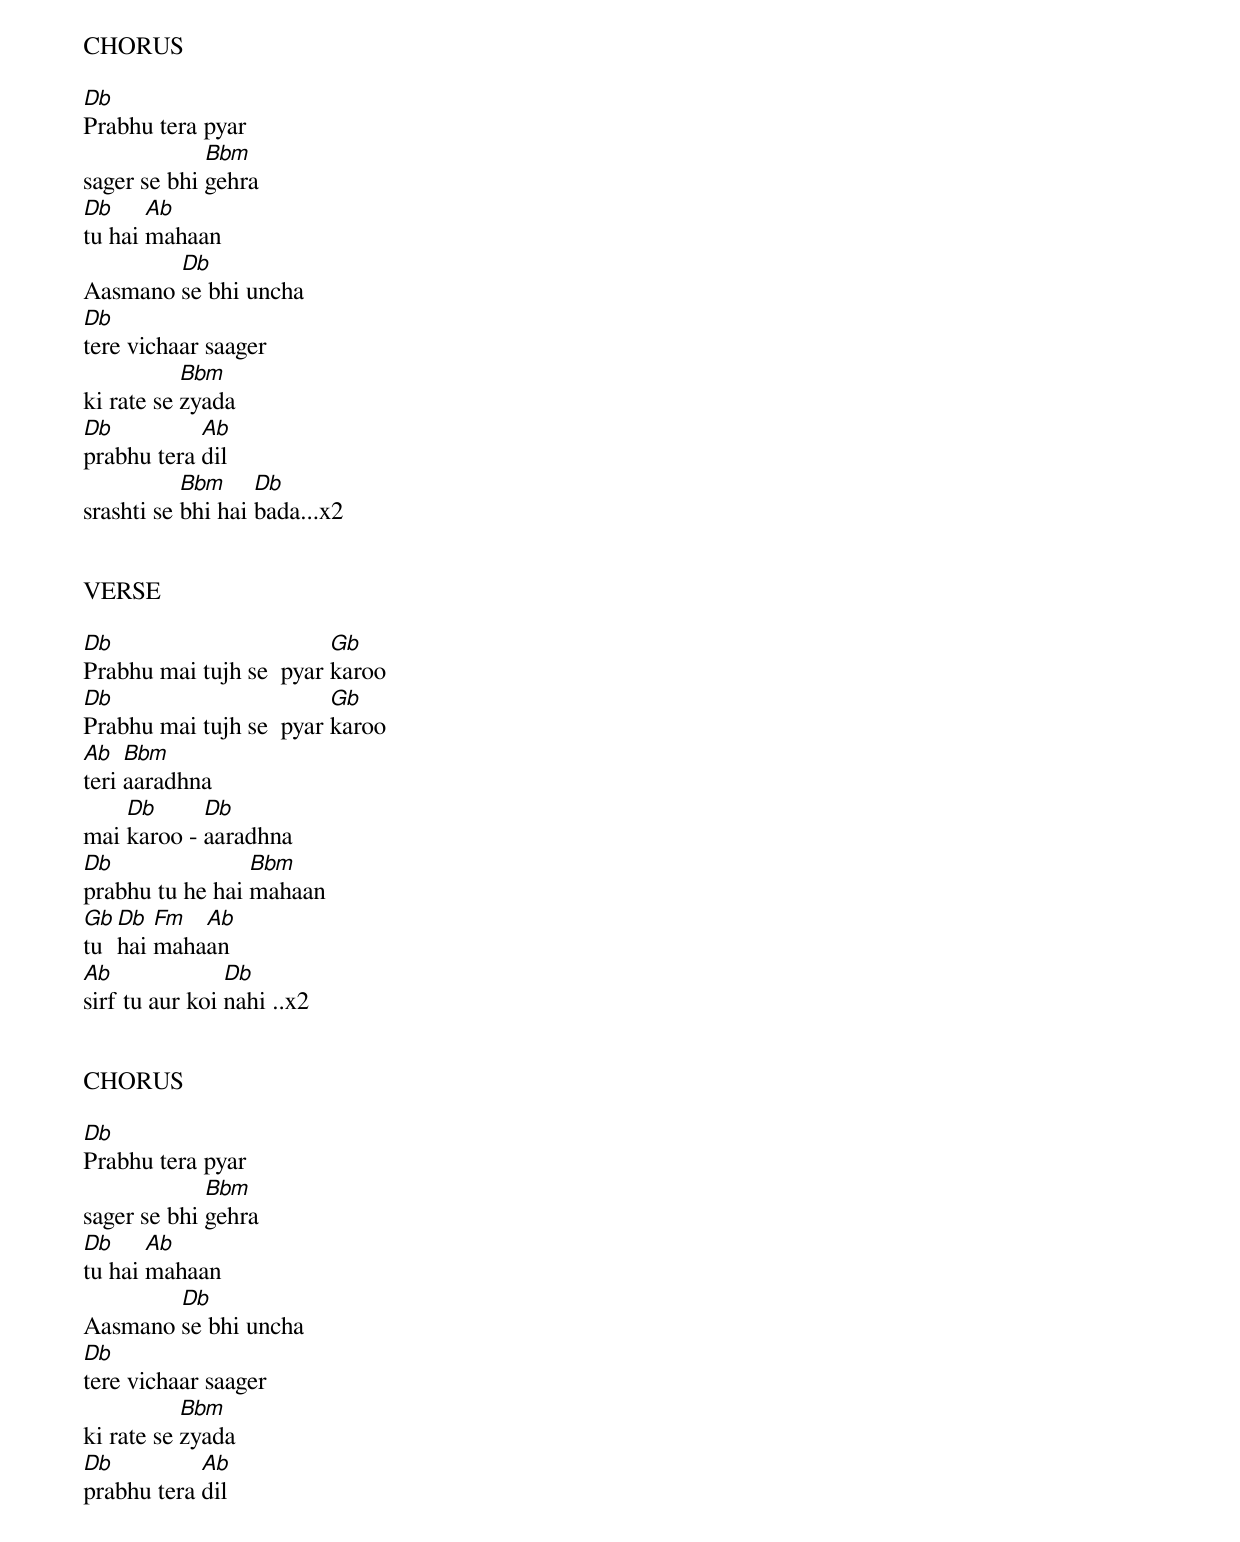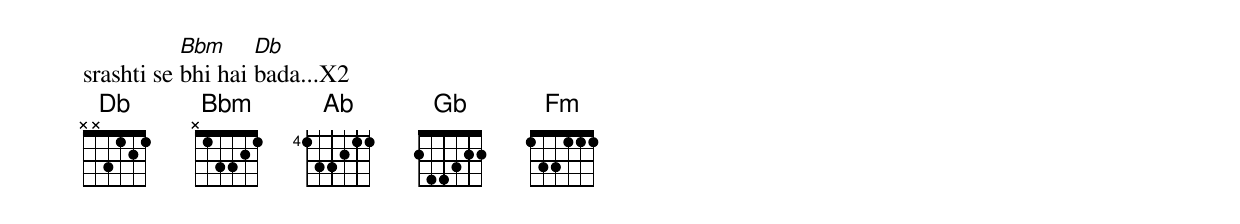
CHORUS

[Db]Prabhu tera pyar
sager se bhi [Bbm]gehra
[Db]tu hai [Ab]mahaan
Aasmano [Db]se bhi uncha
[Db]tere vichaar saager
ki rate se [Bbm]zyada
[Db]prabhu tera [Ab]dil
srashti se [Bbm]bhi hai [Db]bada...x2


VERSE

[Db]Prabhu mai tujh se  pyar [Gb]karoo
[Db]Prabhu mai tujh se  pyar [Gb]karoo
[Ab]teri [Bbm]aaradhna
mai [Db]karoo - [Db]aaradhna
[Db]prabhu tu he hai [Bbm]mahaan
[Gb]tu [Db]hai [Fm]maha[Ab]an
[Ab]sirf tu aur koi [Db]nahi ..x2


CHORUS

[Db]Prabhu tera pyar
sager se bhi [Bbm]gehra
[Db]tu hai [Ab]mahaan
Aasmano [Db]se bhi uncha
[Db]tere vichaar saager
ki rate se [Bbm]zyada
[Db]prabhu tera [Ab]dil
srashti se [Bbm]bhi hai [Db]bada...X2
